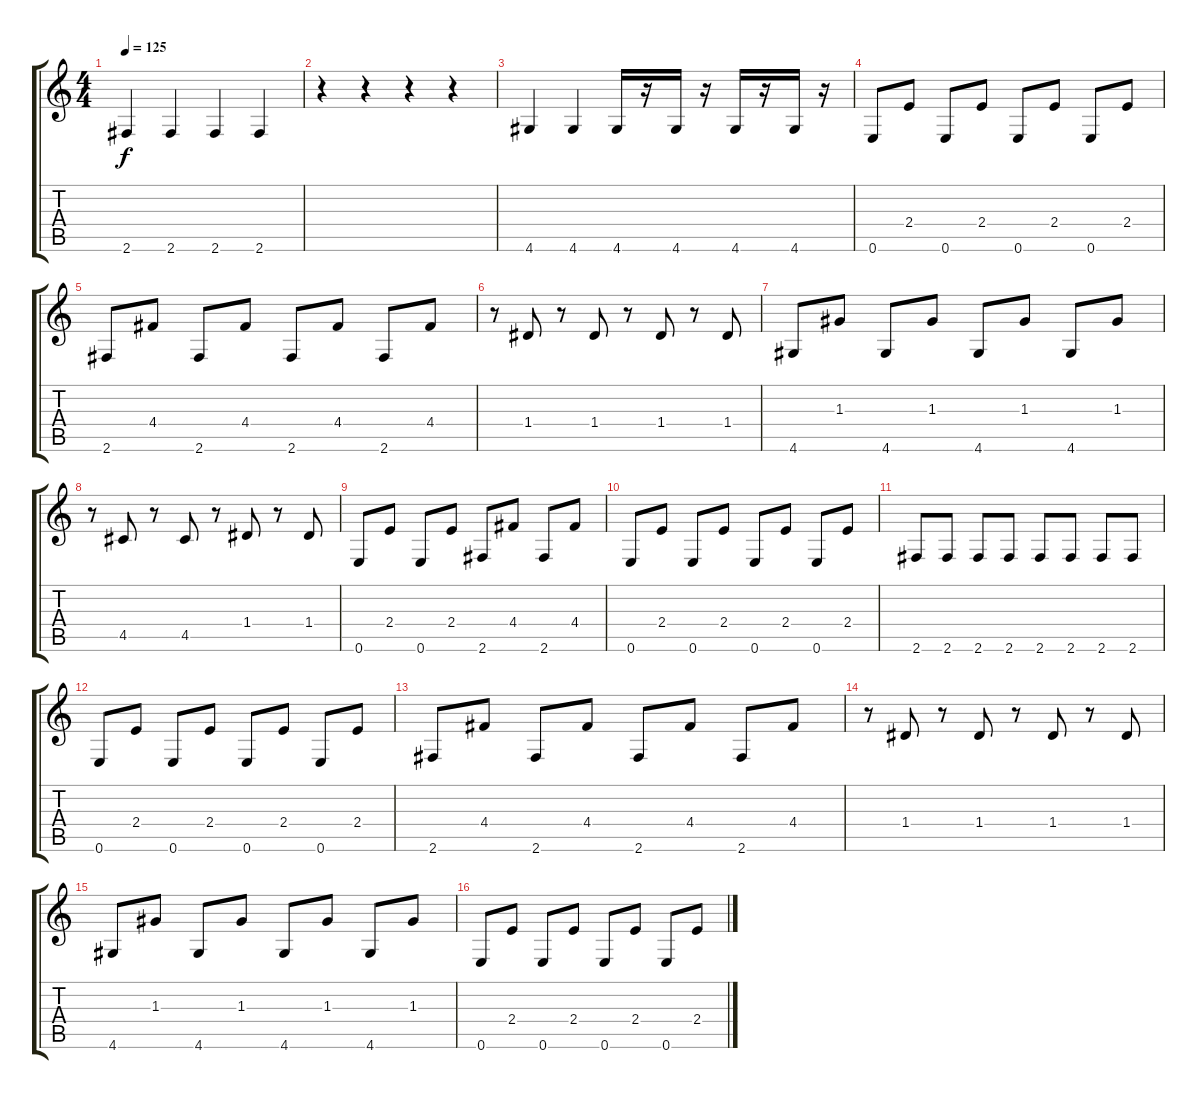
\track "" {instrument electricbassfinger}
\staff {score tabs}
\tuning (E4 B3 G3 D3 A2 E2) {hide}
\ts (4 4)
\tempo 125
\clef g2
\ks c
2.6.4{dy f} 2.6.4 2.6.4 2.6.4 |
r.4 r.4 r.4 r.4 |
4.6.4 4.6.4 4.6.16 r.16 4.6.16 r.16 4.6.16 r.16 4.6.16 r.16 |
0.6.8 2.4.8 0.6.8 2.4.8 0.6.8 2.4.8 0.6.8 2.4.8 |
2.6.8 4.4.8 2.6.8 4.4.8 2.6.8 4.4.8 2.6.8 4.4.8 |
r.8 1.4.8 r.8 1.4.8 r.8 1.4.8 r.8 1.4.8 |
4.6.8 1.3.8 4.6.8 1.3.8 4.6.8 1.3.8 4.6.8 1.3.8 |
r.8 4.5.8 r.8 4.5.8 r.8 1.4.8 r.8 1.4.8 |
0.6.8 2.4.8 0.6.8 2.4.8 2.6.8 4.4.8 2.6.8 4.4.8 |
0.6.8 2.4.8 0.6.8 2.4.8 0.6.8 2.4.8 0.6.8 2.4.8 |
2.6.8 2.6.8 2.6.8 2.6.8 2.6.8 2.6.8 2.6.8 2.6.8 |
0.6.8 2.4.8 0.6.8 2.4.8 0.6.8 2.4.8 0.6.8 2.4.8 |
2.6.8 4.4.8 2.6.8 4.4.8 2.6.8 4.4.8 2.6.8 4.4.8 |
r.8 1.4.8 r.8 1.4.8 r.8 1.4.8 r.8 1.4.8 |
4.6.8 1.3.8 4.6.8 1.3.8 4.6.8 1.3.8 4.6.8 1.3.8 |
0.6.8 2.4.8 0.6.8 2.4.8 0.6.8 2.4.8 0.6.8 2.4.8
